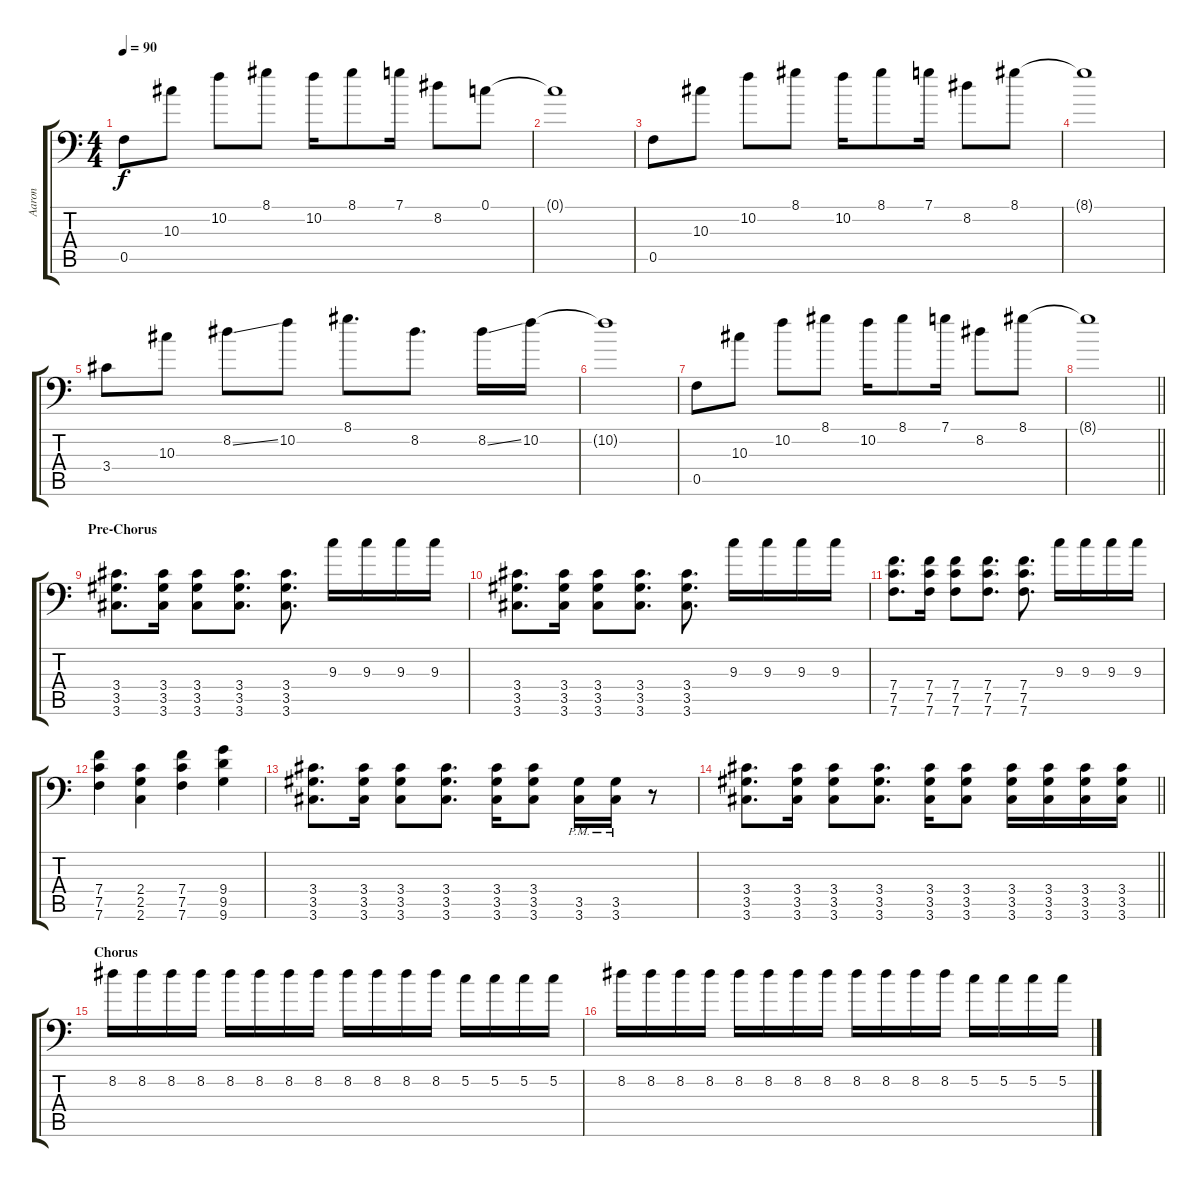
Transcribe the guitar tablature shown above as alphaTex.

\track ("Aaron" "Aaron") {instrument overdrivenguitar}
\staff {score tabs}
\tuning (C4 G3 Eb3 Bb2 F2 Bb1) {hide}
\ts (4 4)
\tempo 90
\clef f4
\ks c
0.5.8{dy f} 10.3.8 10.2.8 8.1.8 10.2.16 8.1.8 7.1.16 8.2.8 0.1.8 |
0.1{t}.1 |
0.5.8 10.3.8 10.2.8 8.1.8 10.2.16 8.1.8 7.1.16 8.2.8 8.1.8 |
8.1{t}.1 |
3.4.8 10.3.8 8.2{ss}.8 10.2.8 8.1.8{d} 8.2.8{d} 8.2{ss}.16 10.2.16 |
10.2{t}.1 |
0.5.8 10.3.8 10.2.8 8.1.8 10.2.16 8.1.8 7.1.16 8.2.8 8.1.8 |
\barLineRight lightlight
8.1{t}.1 |
\section ("" "Pre-Chorus")
(3.4 3.5 3.6).8{d instrument overdrivenguitar} (3.4 3.5 3.6).16 (3.4 3.5 3.6).8 (3.4 3.5 3.6).8{d} (3.4 3.5 3.6).8{d} 9.3.16 9.3.16 9.3.16 9.3.16 |
(3.4 3.5 3.6).8{d} (3.4 3.5 3.6).16 (3.4 3.5 3.6).8 (3.4 3.5 3.6).8{d} (3.4 3.5 3.6).8{d} 9.3.16 9.3.16 9.3.16 9.3.16 |
(7.4 7.5 7.6).8{d} (7.4 7.5 7.6).16 (7.4 7.5 7.6).8 (7.4 7.5 7.6).8{d} (7.4 7.5 7.6).8{d} 9.3.16 9.3.16 9.3.16 9.3.16 |
(7.4 7.5 7.6).4 (2.4 2.5 2.6).4 (7.4 7.5 7.6).4 (9.4 9.5 9.6).4 |
(3.4 3.5 3.6).8{d} (3.4 3.5 3.6).16 (3.4 3.5 3.6).8 (3.4 3.5 3.6).8{d} (3.4 3.5 3.6).16 (3.4 3.5 3.6).8 (3.5{pm} 3.6{pm}).16 (3.5{pm} 3.6{pm}).16 r.8 |
\barLineRight lightlight
(3.4 3.5 3.6).8{d} (3.4 3.5 3.6).16 (3.4 3.5 3.6).8 (3.4 3.5 3.6).8{d} (3.4 3.5 3.6).16 (3.4 3.5 3.6).8 (3.4 3.5 3.6).16 (3.4 3.5 3.6).16 (3.4 3.5 3.6).16 (3.4 3.5 3.6).16 |
\section ("" "Chorus")
8.2.16{volume 7 instrument distortionguitar} 8.2.16 8.2.16 8.2.16 8.2.16 8.2.16 8.2.16 8.2.16 8.2.16 8.2.16 8.2.16 8.2.16 5.2.16 5.2.16 5.2.16 5.2.16 |
8.2.16 8.2.16 8.2.16 8.2.16 8.2.16 8.2.16 8.2.16 8.2.16 8.2.16 8.2.16 8.2.16 8.2.16 5.2.16 5.2.16 5.2.16 5.2.16
